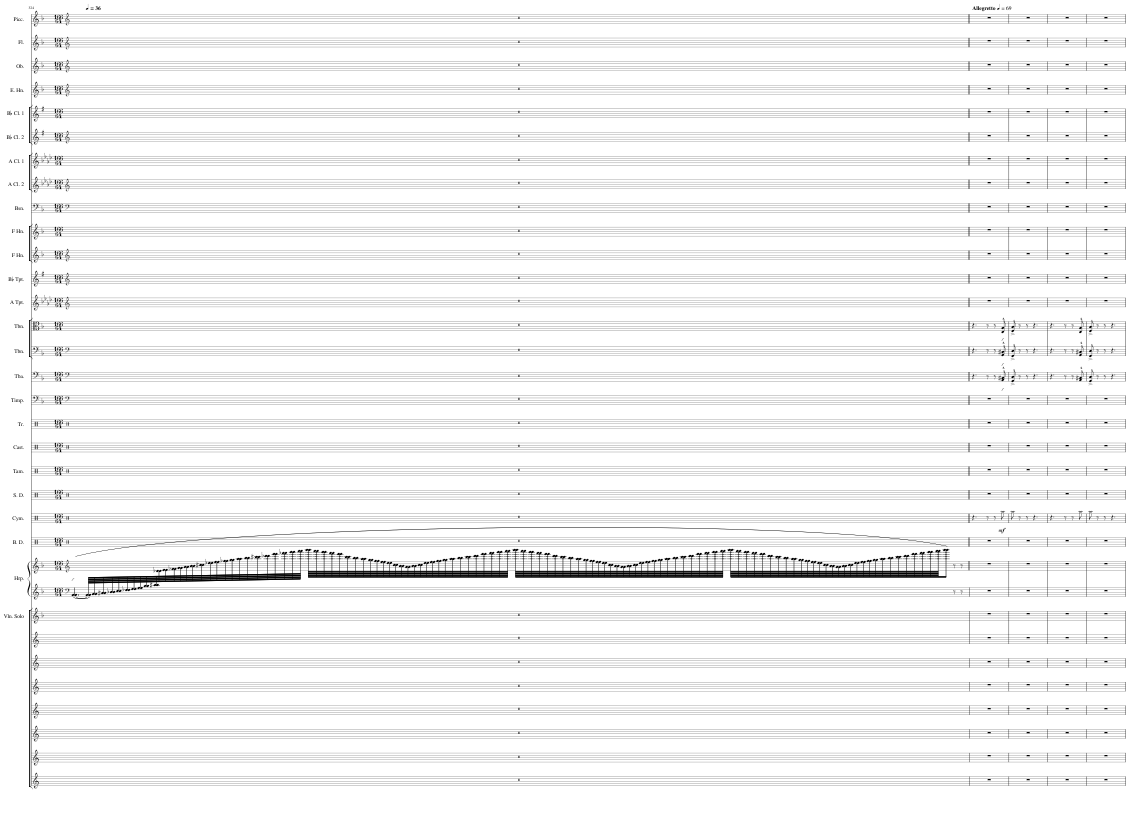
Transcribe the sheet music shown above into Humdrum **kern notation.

**kern	**kern	**kern	**kern	**kern	**kern	**kern	**kern	**kern	**kern	**dynam	**kern	**kern	**dynam	**kern	**kern	**kern	**kern	**kern	**kern	**dynam	**kern	**dynam	**kern	**dynam	**kern	**kern	**kern	**kern	**kern	**kern	**kern	**kern	**kern	**kern	**kern	**kern	**kern
*part32	*part31	*part30	*part29	*part28	*part27	*part26	*part25	*part24	*part24	*part24	*part23	*part22	*part22	*part21	*part20	*part19	*part18	*part17	*part16	*part16	*part15	*part15	*part14	*part14	*part13	*part12	*part11	*part10	*part9	*part8	*part7	*part6	*part5	*part4	*part3	*part2	*part1
*staff33	*staff32	*staff31	*staff30	*staff29	*staff28	*staff27	*staff26	*staff25	*staff24	*staff24/25	*staff23	*staff22	*staff22	*staff21	*staff20	*staff19	*staff18	*staff17	*staff16	*staff16	*staff15	*staff15	*staff14	*staff14	*staff13	*staff12	*staff11	*staff10	*staff9	*staff8	*staff7	*staff6	*staff5	*staff4	*staff3	*staff2	*staff1
*I"Piano	*I"Piano	*I"Piano	*I"Piano	*I"Piano	*I"Piano	*I"Piano	*I"Violin Solo	*I"Harp	*	*	*I"Bass Drum	*I"Cymbals	*	*I"Snare Drum	*I"Tambourine	*I"Castanets	*I"Triangle	*I"Timpani	*I"Tuba	*	*I"Trombone	*	*I"Trombone	*	*I"A Trumpet	*I"Bb Trumpet	*I"Horn in F	*I"Horn in F	*I"Bassoon	*I"A Clarinet 2	*I"A Clarinet 1	*I"Bb Clarinet 2	*I"Bb Clarinet 1	*I"English Horn	*I"Oboe	*I"Flute	*I"Piccolo
*I'Pno	*I'Pno	*I'Pno	*I'Pno	*I'Pno	*I'Pno	*I'Pno	*I'Vln. Solo	*I'Hrp.	*	*	*I'B. D.	*I'Cym.	*	*I'S. D.	*I'Tam.	*I'Cast.	*I'Tr.	*I'Timp.	*I'Tba.	*	*I'Tbn.	*	*I'Tbn.	*	*I'A Tpt.	*I'Bb Tpt.	*	*	*I'Bsn.	*I'A Cl. 2	*I'A Cl. 1	*I'Bb Cl. 2	*I'Bb Cl. 1	*I'E. Hn.	*I'Ob.	*I'Fl.	*I'Picc.
!!LO:PB:g=z
*clefG2	*clefG2	*clefG2	*clefG2	*clefG2	*clefG2	*clefG2	*clefG2	*clefF4	*clefG2	*	*clefX	*clefX	*	*clefX	*clefX	*clefX	*clefX	*clefF4	*clefF4	*	*clefF4	*	*clefC3	*	*clefG2	*clefG2	*clefG2	*clefG2	*clefF4	*clefG2	*clefG2	*clefG2	*clefG2	*clefG2	*clefG2	*clefG2	*clefG2
*	*	*	*	*	*	*	*	*	*	*	*	*	*	*	*	*	*	*	*	*	*	*	*	*	*Trd2c3	*Trd1c2	*Trd4c7	*Trd4c7	*	*Trd2c3	*Trd2c3	*Trd1c2	*Trd1c2	*Trd4c7	*	*	*Trd-7c-12
*k[]	*k[]	*k[]	*k[]	*k[]	*k[]	*k[]	*k[b-]	*k[b-]	*k[b-]	*	*k[]	*k[]	*	*k[]	*k[]	*k[]	*k[]	*k[b-]	*k[b-]	*	*k[b-]	*	*k[b-]	*	*k[b-e-a-d-]	*k[f#]	*k[b-]	*k[b-]	*k[b-]	*k[b-e-a-d-]	*k[b-e-a-d-]	*k[f#]	*k[f#]	*k[b-]	*k[b-]	*k[b-]	*k[b-]
*	*	*	*	*	*	*	*M6/8	*M166/64	*M166/64	*	*M166/64	*M166/64	*	*M166/64	*M166/64	*M166/64	*M166/64	*M166/64	*M166/64	*	*M166/64	*	*M166/64	*	*M166/64	*M166/64	*M166/64	*M166/64	*M166/64	*M166/64	*M166/64	*M166/64	*M166/64	*M166/64	*M166/64	*M166/64	*M166/64
=324	=324	=324	=324	=324	=324	=324	=324	=324	=324	=324	=324	=324	=324	=324	=324	=324	=324	=324	=324	=324	=324	=324	=324	=324	=324	=324	=324	=324	=324	=324	=324	=324	=324	=324	=324	=324	=324
*	*	*	*	*	*	*	*	*^	*^	*	*	*	*	*	*	*	*	*	*	*	*	*	*	*	*	*	*	*	*	*	*	*	*	*	*	*	*
!	!	!	!	!	!	!	!	!	!	!	!	!LO:DY:b	!	!	!	!	!	!	!	!	!	!	!	!	!	!	!	!	!	!	!	!	!	!	!	!	!	!	!
*	*	*	*	*	*	*	*	*	*	*	*	*	*	*	*	*	*	*	*	*	*	*	*	*	*	*	*	*	*	*	*	*	*	*	*	*	*	*	*^
1r	1r	1r	1r	1r	1r	1r	2.r	([4.AA/	[4.AA/	32ryy	32ryy	f	32%83r	32%83r	.	32%83r	32%83r	32%83r	32%83r	32%83r	32%83r	.	32%83r	.	32%83r	.	32%83r	32%83r	32%83r	32%83r	32%83r	32%83r	32%83r	32%83r	32%83r	32%83r	32%83r	32%83r	32%83r	4.ryy
*	*	*	*	*	*	*	*	*	*	*v	*v	*	*	*	*	*	*	*	*	*	*	*	*	*	*	*	*	*	*	*	*	*	*	*	*	*	*	*	*	*
*	*	*	*	*	*	*	*	*	*	*	*	*	*	*	*	*	*	*	*	*	*	*	*	*	*	*	*	*	*	*	*	*	*	*	*	*	*	*MM54	*
.	.	.	.	.	.	.	.	64AA/LLLL]	64AA/LLLL]	.	.	.	.	.	.	.	.	.	.	.	.	.	.	.	.	.	.	.	.	.	.	.	.	.	.	.	.	.	1ryy
.	.	.	.	.	.	.	.	64BB-/	64BB-/	.	.	.	.	.	.	.	.	.	.	.	.	.	.	.	.	.	.	.	.	.	.	.	.	.	.	.	.	.	.
.	.	.	.	.	.	.	.	64C#X/	64C#/	.	.	.	.	.	.	.	.	.	.	.	.	.	.	.	.	.	.	.	.	.	.	.	.	.	.	.	.	.	.
.	.	.	.	.	.	.	.	64D-X/	64D-/	.	.	.	.	.	.	.	.	.	.	.	.	.	.	.	.	.	.	.	.	.	.	.	.	.	.	.	.	.	.
.	.	.	.	.	.	.	.	64E/	64E/	.	.	.	.	.	.	.	.	.	.	.	.	.	.	.	.	.	.	.	.	.	.	.	.	.	.	.	.	.	.
.	.	.	.	.	.	.	.	64F-X/	64F-/	.	.	.	.	.	.	.	.	.	.	.	.	.	.	.	.	.	.	.	.	.	.	.	.	.	.	.	.	.	.
.	.	.	.	.	.	.	.	64G/	64G/	.	.	.	.	.	.	.	.	.	.	.	.	.	.	.	.	.	.	.	.	.	.	.	.	.	.	.	.	.	.
.	.	.	.	.	.	.	.	64A/	64A/	.	.	.	.	.	.	.	.	.	.	.	.	.	.	.	.	.	.	.	.	.	.	.	.	.	.	.	.	.	.
.	.	.	.	.	.	.	.	64B-/	64B-/	.	.	.	.	.	.	.	.	.	.	.	.	.	.	.	.	.	.	.	.	.	.	.	.	.	.	.	.	.	.
.	.	.	.	.	.	.	.	64c#X/	64c#/	.	.	.	.	.	.	.	.	.	.	.	.	.	.	.	.	.	.	.	.	.	.	.	.	.	.	.	.	.	.
*	*	*	*	*	*	*	*	*	*	*^	*	*	*	*	*	*	*	*	*	*	*	*	*	*	*	*	*	*	*	*	*	*	*	*	*	*	*	*	*
.	.	.	.	.	.	.	.	1ryy	16ryy	64d-X\	64d-\	.	.	.	.	.	.	.	.	.	.	.	.	.	.	.	.	.	.	.	.	.	.	.	.	.	.	.	.	.
.	.	.	.	.	.	.	.	.	.	64e\	64e\	.	.	.	.	.	.	.	.	.	.	.	.	.	.	.	.	.	.	.	.	.	.	.	.	.	.	.	.	.
.	.	.	.	.	.	.	.	.	.	64f-X\	64f-\	.	.	.	.	.	.	.	.	.	.	.	.	.	.	.	.	.	.	.	.	.	.	.	.	.	.	.	.	.
.	.	.	.	.	.	.	.	.	.	64g\	64g\	.	.	.	.	.	.	.	.	.	.	.	.	.	.	.	.	.	.	.	.	.	.	.	.	.	.	.	.	.
*	*	*	*	*	*	*	*	*v	*v	*	*	*	*	*	*	*	*	*	*	*	*	*	*	*	*	*	*	*	*	*	*	*	*	*	*	*	*	*	*	*
.	.	.	.	.	.	.	.	.	64a\	64a\	.	.	.	.	.	.	.	.	.	.	.	.	.	.	.	.	.	.	.	.	.	.	.	.	.	.	.	.	.
.	.	.	.	.	.	.	.	.	64b-\	64b-\	.	.	.	.	.	.	.	.	.	.	.	.	.	.	.	.	.	.	.	.	.	.	.	.	.	.	.	.	.
.	.	.	.	.	.	.	.	.	64cc#X\	64cc#\	.	.	.	.	.	.	.	.	.	.	.	.	.	.	.	.	.	.	.	.	.	.	.	.	.	.	.	.	.
.	.	.	.	.	.	.	.	.	64dd-X\	64dd-\	.	.	.	.	.	.	.	.	.	.	.	.	.	.	.	.	.	.	.	.	.	.	.	.	.	.	.	.	.
.	.	.	.	.	.	.	.	.	64ee\	64ee\	.	.	.	.	.	.	.	.	.	.	.	.	.	.	.	.	.	.	.	.	.	.	.	.	.	.	.	.	.
.	.	.	.	.	.	.	.	.	64ff-X\	64ff-\	.	.	.	.	.	.	.	.	.	.	.	.	.	.	.	.	.	.	.	.	.	.	.	.	.	.	.	.	.
.	.	.	.	.	.	.	.	.	64gg\	64gg\	.	.	.	.	.	.	.	.	.	.	.	.	.	.	.	.	.	.	.	.	.	.	.	.	.	.	.	.	.
.	.	.	.	.	.	.	.	.	64aa\	64aa\	.	.	.	.	.	.	.	.	.	.	.	.	.	.	.	.	.	.	.	.	.	.	.	.	.	.	.	.	.
.	.	.	.	.	.	.	.	.	64bb-\	64bb-\	.	.	.	.	.	.	.	.	.	.	.	.	.	.	.	.	.	.	.	.	.	.	.	.	.	.	.	.	.
.	.	.	.	.	.	.	.	.	64ccc#X\	64ccc#\	.	.	.	.	.	.	.	.	.	.	.	.	.	.	.	.	.	.	.	.	.	.	.	.	.	.	.	.	.
.	.	.	.	.	.	.	1ryy	.	64ddd-X\	64ddd-\	.	.	.	.	.	.	.	.	.	.	.	.	.	.	.	.	.	.	.	.	.	.	.	.	.	.	.	.	.
.	.	.	.	.	.	.	.	.	64eee\	64eee\	.	.	.	.	.	.	.	.	.	.	.	.	.	.	.	.	.	.	.	.	.	.	.	.	.	.	.	.	.
.	.	.	.	.	.	.	.	.	64fff-X\	64fff-\	.	.	.	.	.	.	.	.	.	.	.	.	.	.	.	.	.	.	.	.	.	.	.	.	.	.	.	.	.
.	.	.	.	.	.	.	.	.	64ggg\	64ggg\	.	.	.	.	.	.	.	.	.	.	.	.	.	.	.	.	.	.	.	.	.	.	.	.	.	.	.	.	.
.	.	.	.	.	.	.	.	.	64aaa\JJJJ	64aaa\JJJJ	.	.	.	.	.	.	.	.	.	.	.	.	.	.	.	.	.	.	.	.	.	.	.	.	.	.	.	.	.
.	.	.	.	.	.	.	.	.	64bbb-\LLLL	64bbb-\LLLL	.	.	.	.	.	.	.	.	.	.	.	.	.	.	.	.	.	.	.	.	.	.	.	.	.	.	.	.	.
.	.	.	.	.	.	.	.	.	64aaa\	64aaa\	.	.	.	.	.	.	.	.	.	.	.	.	.	.	.	.	.	.	.	.	.	.	.	.	.	.	.	.	.
.	.	.	.	.	.	.	.	.	64ggg\	64ggg\	.	.	.	.	.	.	.	.	.	.	.	.	.	.	.	.	.	.	.	.	.	.	.	.	.	.	.	.	.
.	.	.	.	.	.	.	.	.	64fff-\	64fff-\	.	.	.	.	.	.	.	.	.	.	.	.	.	.	.	.	.	.	.	.	.	.	.	.	.	.	.	.	.
.	.	.	.	.	.	.	.	.	64eee\	64eee\	.	.	.	.	.	.	.	.	.	.	.	.	.	.	.	.	.	.	.	.	.	.	.	.	.	.	.	.	.
.	.	.	.	.	.	.	.	.	64ccc#\	64ccc#\	.	.	.	.	.	.	.	.	.	.	.	.	.	.	.	.	.	.	.	.	.	.	.	.	.	.	.	.	.
.	.	.	.	.	.	.	.	.	64bb-\	64bb-\	.	.	.	.	.	.	.	.	.	.	.	.	.	.	.	.	.	.	.	.	.	.	.	.	.	.	.	.	.
.	.	.	.	.	.	.	.	.	64aa\	64aa\	.	.	.	.	.	.	.	.	.	.	.	.	.	.	.	.	.	.	.	.	.	.	.	.	.	.	.	.	.
.	.	.	.	.	.	.	.	.	64gg\	64gg\	.	.	.	.	.	.	.	.	.	.	.	.	.	.	.	.	.	.	.	.	.	.	.	.	.	.	.	.	.
.	.	.	.	.	.	.	.	.	64ff-\	64ff-\	.	.	.	.	.	.	.	.	.	.	.	.	.	.	.	.	.	.	.	.	.	.	.	.	.	.	.	.	.
.	.	.	.	.	.	.	.	.	64ee\	64ee\	.	.	.	.	.	.	.	.	.	.	.	.	.	.	.	.	.	.	.	.	.	.	.	.	.	.	.	.	.
1ryy	1ryy	1ryy	1ryy	1ryy	1ryy	1ryy	.	.	64dd-\	64dd-\	.	.	.	.	.	.	.	.	.	.	.	.	.	.	.	.	.	.	.	.	.	.	.	.	.	.	.	.	.
.	.	.	.	.	.	.	.	.	64cc#\	64cc#\	.	.	.	.	.	.	.	.	.	.	.	.	.	.	.	.	.	.	.	.	.	.	.	.	.	.	.	.	.
.	.	.	.	.	.	.	.	.	64b-\	64b-\	.	.	.	.	.	.	.	.	.	.	.	.	.	.	.	.	.	.	.	.	.	.	.	.	.	.	.	.	.
.	.	.	.	.	.	.	.	.	64a\	64a\	.	.	.	.	.	.	.	.	.	.	.	.	.	.	.	.	.	.	.	.	.	.	.	.	.	.	.	.	.
.	.	.	.	.	.	.	.	.	64b-\	64b-\	.	.	.	.	.	.	.	.	.	.	.	.	.	.	.	.	.	.	.	.	.	.	.	.	.	.	.	.	.
.	.	.	.	.	.	.	.	.	64cc#\	64cc#\	.	.	.	.	.	.	.	.	.	.	.	.	.	.	.	.	.	.	.	.	.	.	.	.	.	.	.	.	.
.	.	.	.	.	.	.	.	.	64dd-\	64dd-\	.	.	.	.	.	.	.	.	.	.	.	.	.	.	.	.	.	.	.	.	.	.	.	.	.	.	.	.	.
.	.	.	.	.	.	.	.	.	64ee\	64ee\	.	.	.	.	.	.	.	.	.	.	.	.	.	.	.	.	.	.	.	.	.	.	.	.	.	.	.	.	.
.	.	.	.	.	.	.	.	.	64ff-\	64ff-\	.	.	.	.	.	.	.	.	.	.	.	.	.	.	.	.	.	.	.	.	.	.	.	.	.	.	.	.	.
.	.	.	.	.	.	.	.	.	64gg\	64gg\	.	.	.	.	.	.	.	.	.	.	.	.	.	.	.	.	.	.	.	.	.	.	.	.	.	.	.	.	.
.	.	.	.	.	.	.	.	.	64aa\	64aa\	.	.	.	.	.	.	.	.	.	.	.	.	.	.	.	.	.	.	.	.	.	.	.	.	.	.	.	.	.
.	.	.	.	.	.	.	.	.	64bb-\	64bb-\	.	.	.	.	.	.	.	.	.	.	.	.	.	.	.	.	.	.	.	.	.	.	.	.	.	.	.	.	.
.	.	.	.	.	.	.	.	.	64ccc#\	64ccc#\	.	.	.	.	.	.	.	.	.	.	.	.	.	.	.	.	.	.	.	.	.	.	.	.	.	.	.	.	.
.	.	.	.	.	.	.	.	.	64ddd-\	64ddd-\	.	.	.	.	.	.	.	.	.	.	.	.	.	.	.	.	.	.	.	.	.	.	.	.	.	.	.	.	.
.	.	.	.	.	.	.	.	.	64eee\	64eee\	.	.	.	.	.	.	.	.	.	.	.	.	.	.	.	.	.	.	.	.	.	.	.	.	.	.	.	.	.
.	.	.	.	.	.	.	.	.	64fff-\	64fff-\	.	.	.	.	.	.	.	.	.	.	.	.	.	.	.	.	.	.	.	.	.	.	.	.	.	.	.	.	.
.	.	.	.	.	.	.	.	.	64ggg\	64ggg\	.	.	.	.	.	.	.	.	.	.	.	.	.	.	.	.	.	.	.	.	.	.	.	.	.	.	.	.	.
.	.	.	.	.	.	.	.	.	64aaa\JJJJ	64aaa\JJJJ	.	.	.	.	.	.	.	.	.	.	.	.	.	.	.	.	.	.	.	.	.	.	.	.	.	.	.	.	.
.	.	.	.	.	.	.	.	.	64bbb-\LLLL	64bbb-\LLLL	.	.	.	.	.	.	.	.	.	.	.	.	.	.	.	.	.	.	.	.	.	.	.	.	.	.	.	.	.
.	.	.	.	.	.	.	.	.	64aaa\	64aaa\	.	.	.	.	.	.	.	.	.	.	.	.	.	.	.	.	.	.	.	.	.	.	.	.	.	.	.	.	.
.	.	.	.	.	.	.	.	.	64ggg\	64ggg\	.	.	.	.	.	.	.	.	.	.	.	.	.	.	.	.	.	.	.	.	.	.	.	.	.	.	.	.	.
.	.	.	.	.	.	.	.	.	64fff-\	64fff-\	.	.	.	.	.	.	.	.	.	.	.	.	.	.	.	.	.	.	.	.	.	.	.	.	.	.	.	.	.
.	.	.	.	.	.	.	.	.	64eee\	64eee\	.	.	.	.	.	.	.	.	.	.	.	.	.	.	.	.	.	.	.	.	.	.	.	.	.	.	.	.	.
.	.	.	.	.	.	.	.	.	64ddd-\	64ddd-\	.	.	.	.	.	.	.	.	.	.	.	.	.	.	.	.	.	.	.	.	.	.	.	.	.	.	.	.	.
.	.	.	.	.	.	.	.	.	64ccc#\	64ccc#\	.	.	.	.	.	.	.	.	.	.	.	.	.	.	.	.	.	.	.	.	.	.	.	.	.	.	.	.	1ryy
.	.	.	.	.	.	.	.	.	64bb-\	64bb-\	.	.	.	.	.	.	.	.	.	.	.	.	.	.	.	.	.	.	.	.	.	.	.	.	.	.	.	.	.
.	.	.	.	.	.	.	.	.	64aa\	64aa\	.	.	.	.	.	.	.	.	.	.	.	.	.	.	.	.	.	.	.	.	.	.	.	.	.	.	.	.	.
.	.	.	.	.	.	.	.	.	64gg\	64gg\	.	.	.	.	.	.	.	.	.	.	.	.	.	.	.	.	.	.	.	.	.	.	.	.	.	.	.	.	.
.	.	.	.	.	.	.	.	.	64ff-\	64ff-\	.	.	.	.	.	.	.	.	.	.	.	.	.	.	.	.	.	.	.	.	.	.	.	.	.	.	.	.	.
.	.	.	.	.	.	.	.	.	64ee\	64ee\	.	.	.	.	.	.	.	.	.	.	.	.	.	.	.	.	.	.	.	.	.	.	.	.	.	.	.	.	.
.	.	.	.	.	.	.	.	.	64dd-\	64dd-\	.	.	.	.	.	.	.	.	.	.	.	.	.	.	.	.	.	.	.	.	.	.	.	.	.	.	.	.	.
.	.	.	.	.	.	.	.	.	64cc#\	64cc#\	.	.	.	.	.	.	.	.	.	.	.	.	.	.	.	.	.	.	.	.	.	.	.	.	.	.	.	.	.
.	.	.	.	.	.	.	.	.	64b-\	64b-\	.	.	.	.	.	.	.	.	.	.	.	.	.	.	.	.	.	.	.	.	.	.	.	.	.	.	.	.	.
.	.	.	.	.	.	.	.	.	64a\	64a\	.	.	.	.	.	.	.	.	.	.	.	.	.	.	.	.	.	.	.	.	.	.	.	.	.	.	.	.	.
.	.	.	.	.	.	.	.	1ryy	64b-\	64b-\	.	.	.	.	.	.	.	.	.	.	.	.	.	.	.	.	.	.	.	.	.	.	.	.	.	.	.	.	.
.	.	.	.	.	.	.	.	.	64cc#\	64cc#\	.	.	.	.	.	.	.	.	.	.	.	.	.	.	.	.	.	.	.	.	.	.	.	.	.	.	.	.	.
.	.	.	.	.	.	.	.	.	64dd-\	64dd-\	.	.	.	.	.	.	.	.	.	.	.	.	.	.	.	.	.	.	.	.	.	.	.	.	.	.	.	.	.
.	.	.	.	.	.	.	.	.	64ee\	64ee\	.	.	.	.	.	.	.	.	.	.	.	.	.	.	.	.	.	.	.	.	.	.	.	.	.	.	.	.	.
.	.	.	.	.	.	.	.	.	64ff-\	64ff-\	.	.	.	.	.	.	.	.	.	.	.	.	.	.	.	.	.	.	.	.	.	.	.	.	.	.	.	.	.
.	.	.	.	.	.	.	.	.	64gg\	64gg\	.	.	.	.	.	.	.	.	.	.	.	.	.	.	.	.	.	.	.	.	.	.	.	.	.	.	.	.	.
.	.	.	.	.	.	.	.	.	64aa\	64aa\	.	.	.	.	.	.	.	.	.	.	.	.	.	.	.	.	.	.	.	.	.	.	.	.	.	.	.	.	.
.	.	.	.	.	.	.	.	.	64bb-\	64bb-\	.	.	.	.	.	.	.	.	.	.	.	.	.	.	.	.	.	.	.	.	.	.	.	.	.	.	.	.	.
.	.	.	.	.	.	.	.	.	64ccc#\	64ccc#\	.	.	.	.	.	.	.	.	.	.	.	.	.	.	.	.	.	.	.	.	.	.	.	.	.	.	.	.	.
.	.	.	.	.	.	.	.	.	64ddd-\	64ddd-\	.	.	.	.	.	.	.	.	.	.	.	.	.	.	.	.	.	.	.	.	.	.	.	.	.	.	.	.	.
.	.	.	.	.	.	.	.	.	64eee\	64eee\	.	.	.	.	.	.	.	.	.	.	.	.	.	.	.	.	.	.	.	.	.	.	.	.	.	.	.	.	.
.	.	.	.	.	.	.	.	.	64fff-\	64fff-\	.	.	.	.	.	.	.	.	.	.	.	.	.	.	.	.	.	.	.	.	.	.	.	.	.	.	.	.	.
.	.	.	.	.	.	.	.	.	64ggg\	64ggg\	.	.	.	.	.	.	.	.	.	.	.	.	.	.	.	.	.	.	.	.	.	.	.	.	.	.	.	.	.
.	.	.	.	.	.	.	.	.	64aaa\JJJJ	64aaa\JJJJ	.	.	.	.	.	.	.	.	.	.	.	.	.	.	.	.	.	.	.	.	.	.	.	.	.	.	.	.	.
.	.	.	.	.	.	.	2ryy	.	64bbb-\LLLL	64bbb-\LLLL	.	.	.	.	.	.	.	.	.	.	.	.	.	.	.	.	.	.	.	.	.	.	.	.	.	.	.	.	.
.	.	.	.	.	.	.	.	.	64aaa\	64aaa\	.	.	.	.	.	.	.	.	.	.	.	.	.	.	.	.	.	.	.	.	.	.	.	.	.	.	.	.	.
.	.	.	.	.	.	.	.	.	64ggg\	64ggg\	.	.	.	.	.	.	.	.	.	.	.	.	.	.	.	.	.	.	.	.	.	.	.	.	.	.	.	.	.
.	.	.	.	.	.	.	.	.	64fff-\	64fff-\	.	.	.	.	.	.	.	.	.	.	.	.	.	.	.	.	.	.	.	.	.	.	.	.	.	.	.	.	.
.	.	.	.	.	.	.	.	.	64eee\	64eee\	.	.	.	.	.	.	.	.	.	.	.	.	.	.	.	.	.	.	.	.	.	.	.	.	.	.	.	.	.
.	.	.	.	.	.	.	.	.	64ddd-\	64ddd-\	.	.	.	.	.	.	.	.	.	.	.	.	.	.	.	.	.	.	.	.	.	.	.	.	.	.	.	.	.
.	.	.	.	.	.	.	.	.	64ccc#\	64ccc#\	.	.	.	.	.	.	.	.	.	.	.	.	.	.	.	.	.	.	.	.	.	.	.	.	.	.	.	.	.
.	.	.	.	.	.	.	.	.	64bb-\	64bb-\	.	.	.	.	.	.	.	.	.	.	.	.	.	.	.	.	.	.	.	.	.	.	.	.	.	.	.	.	.
.	.	.	.	.	.	.	.	.	64aa\	64aa\	.	.	.	.	.	.	.	.	.	.	.	.	.	.	.	.	.	.	.	.	.	.	.	.	.	.	.	.	.
.	.	.	.	.	.	.	.	.	64gg\	64gg\	.	.	.	.	.	.	.	.	.	.	.	.	.	.	.	.	.	.	.	.	.	.	.	.	.	.	.	.	.
.	.	.	.	.	.	.	.	.	64ff-\	64ff-\	.	.	.	.	.	.	.	.	.	.	.	.	.	.	.	.	.	.	.	.	.	.	.	.	.	.	.	.	.
.	.	.	.	.	.	.	.	.	64ee\	64ee\	.	.	.	.	.	.	.	.	.	.	.	.	.	.	.	.	.	.	.	.	.	.	.	.	.	.	.	.	.
.	.	.	.	.	.	.	.	.	64dd-\	64dd-\	.	.	.	.	.	.	.	.	.	.	.	.	.	.	.	.	.	.	.	.	.	.	.	.	.	.	.	.	.
.	.	.	.	.	.	.	.	.	64cc#\	64cc#\	.	.	.	.	.	.	.	.	.	.	.	.	.	.	.	.	.	.	.	.	.	.	.	.	.	.	.	.	.
.	.	.	.	.	.	.	.	.	64b-\	64b-\	.	.	.	.	.	.	.	.	.	.	.	.	.	.	.	.	.	.	.	.	.	.	.	.	.	.	.	.	.
.	.	.	.	.	.	.	.	.	64a\	64a\	.	.	.	.	.	.	.	.	.	.	.	.	.	.	.	.	.	.	.	.	.	.	.	.	.	.	.	.	.
2ryy	2ryy	2ryy	2ryy	2ryy	2ryy	2ryy	.	.	64b-\	64b-\	.	.	.	.	.	.	.	.	.	.	.	.	.	.	.	.	.	.	.	.	.	.	.	.	.	.	.	.	.
.	.	.	.	.	.	.	.	.	64cc#\	64cc#\	.	.	.	.	.	.	.	.	.	.	.	.	.	.	.	.	.	.	.	.	.	.	.	.	.	.	.	.	.
.	.	.	.	.	.	.	.	.	64dd-\	64dd-\	.	.	.	.	.	.	.	.	.	.	.	.	.	.	.	.	.	.	.	.	.	.	.	.	.	.	.	.	.
.	.	.	.	.	.	.	.	.	64ee\	64ee\	.	.	.	.	.	.	.	.	.	.	.	.	.	.	.	.	.	.	.	.	.	.	.	.	.	.	.	.	.
.	.	.	.	.	.	.	.	.	64ff-\	64ff-\	.	.	.	.	.	.	.	.	.	.	.	.	.	.	.	.	.	.	.	.	.	.	.	.	.	.	.	.	.
.	.	.	.	.	.	.	.	.	64gg\	64gg\	.	.	.	.	.	.	.	.	.	.	.	.	.	.	.	.	.	.	.	.	.	.	.	.	.	.	.	.	.
.	.	.	.	.	.	.	.	.	64aa\	64aa\	.	.	.	.	.	.	.	.	.	.	.	.	.	.	.	.	.	.	.	.	.	.	.	.	.	.	.	.	.
.	.	.	.	.	.	.	.	.	64bb-\	64bb-\	.	.	.	.	.	.	.	.	.	.	.	.	.	.	.	.	.	.	.	.	.	.	.	.	.	.	.	.	.
.	.	.	.	.	.	.	.	.	64ccc#\	64ccc#\	.	.	.	.	.	.	.	.	.	.	.	.	.	.	.	.	.	.	.	.	.	.	.	.	.	.	.	.	.
.	.	.	.	.	.	.	.	.	64ddd-\	64ddd-\	.	.	.	.	.	.	.	.	.	.	.	.	.	.	.	.	.	.	.	.	.	.	.	.	.	.	.	.	.
.	.	.	.	.	.	.	.	.	64eee\	64eee\	.	.	.	.	.	.	.	.	.	.	.	.	.	.	.	.	.	.	.	.	.	.	.	.	.	.	.	.	.
.	.	.	.	.	.	.	.	.	64fff-\	64fff-\	.	.	.	.	.	.	.	.	.	.	.	.	.	.	.	.	.	.	.	.	.	.	.	.	.	.	.	.	.
.	.	.	.	.	.	.	.	.	64ggg\	64ggg\	.	.	.	.	.	.	.	.	.	.	.	.	.	.	.	.	.	.	.	.	.	.	.	.	.	.	.	.	.
.	.	.	.	.	.	.	.	.	64aaa\JJJ	64aaa\JJJ	.	.	.	.	.	.	.	.	.	.	.	.	.	.	.	.	.	.	.	.	.	.	.	.	.	.	.	.	.
.	.	.	.	.	.	.	.	.	8bbb-\J)	8bbb-\J	.	.	.	.	.	.	.	.	.	.	.	.	.	.	.	.	.	.	.	.	.	.	.	.	.	.	.	.	.
.	.	.	.	.	.	.	4ryy	.	.	.	.	.	.	.	.	.	.	.	.	.	.	.	.	.	.	.	.	.	.	.	.	.	.	.	.	.	.	.	.
*	*	*	*	*	*	*	*	*^	*	*	*	*	*	*	*	*	*	*	*	*	*	*	*	*	*	*	*	*	*	*	*	*	*	*	*	*	*	*	*
.	.	.	.	.	.	.	.	.	8r	8r	4ryy	.	.	.	.	.	.	.	.	.	.	.	.	.	.	.	.	.	.	.	.	.	.	.	.	.	.	.	.	.
.	.	.	.	.	.	.	.	.	.	.	.	.	.	.	.	.	.	.	.	.	.	.	.	.	.	.	.	.	.	.	.	.	.	.	.	.	.	.	.	8..ryy
.	.	.	.	.	.	.	.	.	8r	8r	.	.	.	.	.	.	.	.	.	.	.	.	.	.	.	.	.	.	.	.	.	.	.	.	.	.	.	.	.	.
16.ryy	16.ryy	16.ryy	16.ryy	16.ryy	16.ryy	16.ryy	16.ryy	.	.	.	.	.	.	.	.	.	.	.	.	.	.	.	.	.	.	.	.	.	.	.	.	.	.	.	.	.	.	.	.	.
.	.	.	.	.	.	.	.	16ryy	.	.	.	.	.	.	.	.	.	.	.	.	.	.	.	.	.	.	.	.	.	.	.	.	.	.	.	.	.	.	.	.
*	*	*	*	*	*	*	*	*v	*v	*	*	*	*	*	*	*	*	*	*	*	*	*	*	*	*	*	*	*	*	*	*	*	*	*	*	*	*	*	*v	*v
*	*	*	*	*	*	*	*	*	*v	*v	*	*	*	*	*	*	*	*	*	*	*	*	*	*	*	*	*	*	*	*	*	*	*	*	*	*	*	*
=325||	=325||	=325||	=325||	=325||	=325||	=325||	=325||	=325||	=325||	=325||	=325||	=325||	=325||	=325||	=325||	=325||	=325||	=325||	=325||	=325||	=325||	=325||	=325||	=325||	=325||	=325||	=325||	=325||	=325||	=325||	=325||	=325||	=325||	=325||	=325||	=325||	=325||
*	*	*	*	*	*	*	*	*M6/8	*M6/8	*	*M6/8	*M6/8	*	*M6/8	*M6/8	*M6/8	*M6/8	*M6/8	*M6/8	*	*M6/8	*	*M6/8	*	*M6/8	*M6/8	*M6/8	*M6/8	*M6/8	*M6/8	*M6/8	*M6/8	*M6/8	*M6/8	*M6/8	*M6/8	*M6/8
*	*	*	*	*	*	*	*	*	*	*	*	*	*	*	*	*	*	*	*	*	*	*	*	*	*	*	*	*	*	*	*	*	*	*	*	*	*MM104
*	*	*	*	*	*	*	*	*	*	*	*	*	*	*	*	*	*	*	*	*	*	*	*	*	*	*	*	*	*	*	*	*	*	*	*	*	*^
!	!	!	!	!	!	!	!	!	!	!	!	!	!	!	!	!	!	!	!	!	!	!	!	!	!	!	!	!	!	!	!	!	!	!	!	!	!LO:TX:a:B:t=Allegretto	!
*	*	*	*	*	*	*	*	*	*	*	*	*	*	*	*	*	*	*	*	*	*	*	*	*	*	*	*	*	*	*	*	*	*	*	*	*	*v	*v
1r	1r	1r	1r	1r	1r	1r	2.r	2.r	2.r	.	2.r	4.r	.	2.r	2.r	2.r	2.r	2.r	4.r	.	4.r	.	4.r	.	2.r	2.r	2.r	2.r	2.r	2.r	2.r	2.r	2.r	2.r	2.r	2.r	2.r
.	.	.	.	.	.	.	.	.	.	.	.	8r	.	.	.	.	.	.	8r	.	8r	.	8r	.	.	.	.	.	.	.	.	.	.	.	.	.	.
.	.	.	.	.	.	.	.	.	.	.	.	8r	.	.	.	.	.	.	8r	.	8r	.	8r	.	.	.	.	.	.	.	.	.	.	.	.	.	.
!	!	!	!	!	!	!	!	!	!	!	!	!	!LO:DY:b	!	!	!	!	!	!	!LO:DY:b	!	!LO:DY:b	!	!LO:DY:b	!	!	!	!	!	!	!	!	!	!	!	!	!
.	.	.	.	.	.	.	.	.	.	.	.	8Raa\	mf	.	.	.	.	.	8AA/^^ 8C#X/^^	f	8AA/^^ 8C#X/^^	f	8E/^^ 8A/^^	f	.	.	.	.	.	.	.	.	.	.	.	.	.
.	.	.	.	.	.	.	4ryy	4ryy	4ryy	.	4ryy	4ryy	.	4ryy	4ryy	4ryy	4ryy	4ryy	4ryy	.	4ryy	.	4ryy	.	4ryy	4ryy	4ryy	4ryy	4ryy	4ryy	4ryy	4ryy	4ryy	4ryy	4ryy	4ryy	4ryy
=326	=326	=326	=326	=326	=326	=326	=326	=326	=326	=326	=326	=326	=326	=326	=326	=326	=326	=326	=326	=326	=326	=326	=326	=326	=326	=326	=326	=326	=326	=326	=326	=326	=326	=326	=326	=326	=326
1r	1r	1r	1r	1r	1r	1r	2.r	2.r	2.r	.	2.r	8Raa\	.	2.r	2.r	2.r	2.r	2.r	8GG/^ 8D/^	.	8GG/^ 8D/^	.	8F/^ 8B-/^	.	2.r	2.r	2.r	2.r	2.r	2.r	2.r	2.r	2.r	2.r	2.r	2.r	2.r
.	.	.	.	.	.	.	.	.	.	.	.	8r	.	.	.	.	.	.	8r	.	8r	.	8r	.	.	.	.	.	.	.	.	.	.	.	.	.	.
.	.	.	.	.	.	.	.	.	.	.	.	8r	.	.	.	.	.	.	8r	.	8r	.	8r	.	.	.	.	.	.	.	.	.	.	.	.	.	.
.	.	.	.	.	.	.	.	.	.	.	.	4.r	.	.	.	.	.	.	4.r	.	4.r	.	4.r	.	.	.	.	.	.	.	.	.	.	.	.	.	.
.	.	.	.	.	.	.	4ryy	4ryy	4ryy	.	4ryy	4ryy	.	4ryy	4ryy	4ryy	4ryy	4ryy	4ryy	.	4ryy	.	4ryy	.	4ryy	4ryy	4ryy	4ryy	4ryy	4ryy	4ryy	4ryy	4ryy	4ryy	4ryy	4ryy	4ryy
=327	=327	=327	=327	=327	=327	=327	=327	=327	=327	=327	=327	=327	=327	=327	=327	=327	=327	=327	=327	=327	=327	=327	=327	=327	=327	=327	=327	=327	=327	=327	=327	=327	=327	=327	=327	=327	=327
1r	1r	1r	1r	1r	1r	1r	2.r	2.r	2.r	.	2.r	4.r	.	2.r	2.r	2.r	2.r	2.r	4.r	.	4.r	.	4.r	.	2.r	2.r	2.r	2.r	2.r	2.r	2.r	2.r	2.r	2.r	2.r	2.r	2.r
.	.	.	.	.	.	.	.	.	.	.	.	8r	.	.	.	.	.	.	8r	.	8r	.	8r	.	.	.	.	.	.	.	.	.	.	.	.	.	.
.	.	.	.	.	.	.	.	.	.	.	.	8r	.	.	.	.	.	.	8r	.	8r	.	8r	.	.	.	.	.	.	.	.	.	.	.	.	.	.
.	.	.	.	.	.	.	.	.	.	.	.	8Raa\	.	.	.	.	.	.	8AA/^^ 8C#X/^^	.	8AA/^^ 8C#X/^^	.	8E/^^ 8A/^^	.	.	.	.	.	.	.	.	.	.	.	.	.	.
.	.	.	.	.	.	.	4ryy	4ryy	4ryy	.	4ryy	4ryy	.	4ryy	4ryy	4ryy	4ryy	4ryy	4ryy	.	4ryy	.	4ryy	.	4ryy	4ryy	4ryy	4ryy	4ryy	4ryy	4ryy	4ryy	4ryy	4ryy	4ryy	4ryy	4ryy
=328	=328	=328	=328	=328	=328	=328	=328	=328	=328	=328	=328	=328	=328	=328	=328	=328	=328	=328	=328	=328	=328	=328	=328	=328	=328	=328	=328	=328	=328	=328	=328	=328	=328	=328	=328	=328	=328
1r	1r	1r	1r	1r	1r	1r	2.r	2.r	2.r	.	2.r	8Raa\	.	2.r	2.r	2.r	2.r	2.r	8GG/^ 8D/^	.	8GG/^ 8D/^	.	8F/^ 8B-/^	.	2.r	2.r	2.r	2.r	2.r	2.r	2.r	2.r	2.r	2.r	2.r	2.r	2.r
.	.	.	.	.	.	.	.	.	.	.	.	8r	.	.	.	.	.	.	8r	.	8r	.	8r	.	.	.	.	.	.	.	.	.	.	.	.	.	.
.	.	.	.	.	.	.	.	.	.	.	.	8r	.	.	.	.	.	.	8r	.	8r	.	8r	.	.	.	.	.	.	.	.	.	.	.	.	.	.
.	.	.	.	.	.	.	.	.	.	.	.	4.r	.	.	.	.	.	.	4.r	.	4.r	.	4.r	.	.	.	.	.	.	.	.	.	.	.	.	.	.
.	.	.	.	.	.	.	4ryy	4ryy	4ryy	.	4ryy	4ryy	.	4ryy	4ryy	4ryy	4ryy	4ryy	4ryy	.	4ryy	.	4ryy	.	4ryy	4ryy	4ryy	4ryy	4ryy	4ryy	4ryy	4ryy	4ryy	4ryy	4ryy	4ryy	4ryy
=	=	=	=	=	=	=	=	=	=	=	=	=	=	=	=	=	=	=	=	=	=	=	=	=	=	=	=	=	=	=	=	=	=	=	=	=	=
*-	*-	*-	*-	*-	*-	*-	*-	*-	*-	*-	*-	*-	*-	*-	*-	*-	*-	*-	*-	*-	*-	*-	*-	*-	*-	*-	*-	*-	*-	*-	*-	*-	*-	*-	*-	*-	*-
